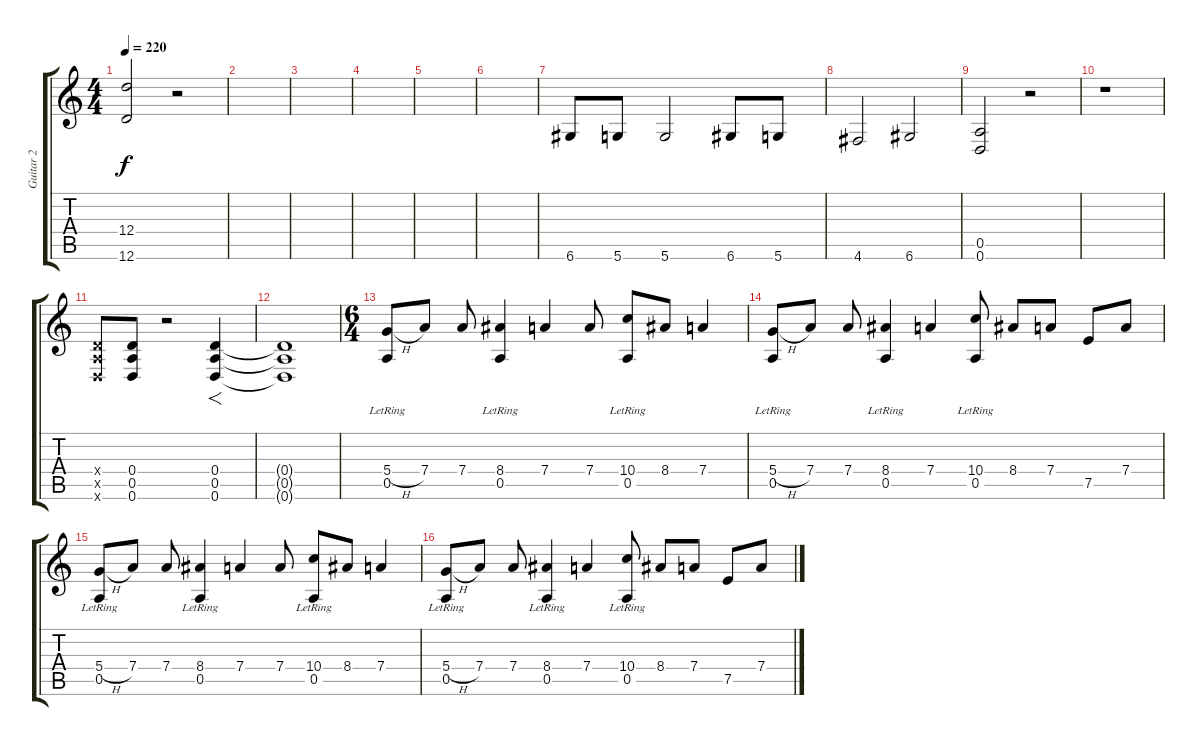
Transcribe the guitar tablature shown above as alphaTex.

\track ("Guitar 2" "Guitar 2") {instrument distortionguitar}
\staff {score tabs}
\tuning (E4 B3 G3 D3 A2 D2) {hide}
\ts (4 4)
\tempo 220
\clef g2
\ks c
(12.4{t} 12.6{t}).2{dy f} r.2 |
|
|
|
|
|
6.6.8{volume 16 balance 16 instrument distortionguitar} 5.6.8 5.6.2 6.6.8 5.6.8 |
4.6.2 6.6.2 |
(0.5 0.6).2 r.2 |
r.1 |
(0.4{x} 0.5{x} 0.6{x}).8 (0.4 0.5 0.6).8 r.2 (0.4 0.5 0.6).4{f} |
(0.4{t} 0.5{t} 0.6{t}).1 |
\ts (6 4)
(5.4{h} 0.5{lr}).8 7.4.8 7.4.8 (8.4 0.5{lr}).4 7.4.4 7.4.8 (10.4 0.5{lr}).8 8.4.8 7.4.4 |
(5.4{h} 0.5{lr}).8 7.4.8 7.4.8 (8.4 0.5{lr}).4 7.4.4 (10.4 0.5{lr}).8 8.4.8 7.4.8 7.5.8 7.4.8 |
(5.4{h} 0.5{lr}).8 7.4.8 7.4.8 (8.4 0.5{lr}).4 7.4.4 7.4.8 (10.4 0.5{lr}).8 8.4.8 7.4.4 |
(5.4{h} 0.5{lr}).8 7.4.8 7.4.8 (8.4 0.5{lr}).4 7.4.4 (10.4 0.5{lr}).8 8.4.8 7.4.8 7.5.8 7.4.8
